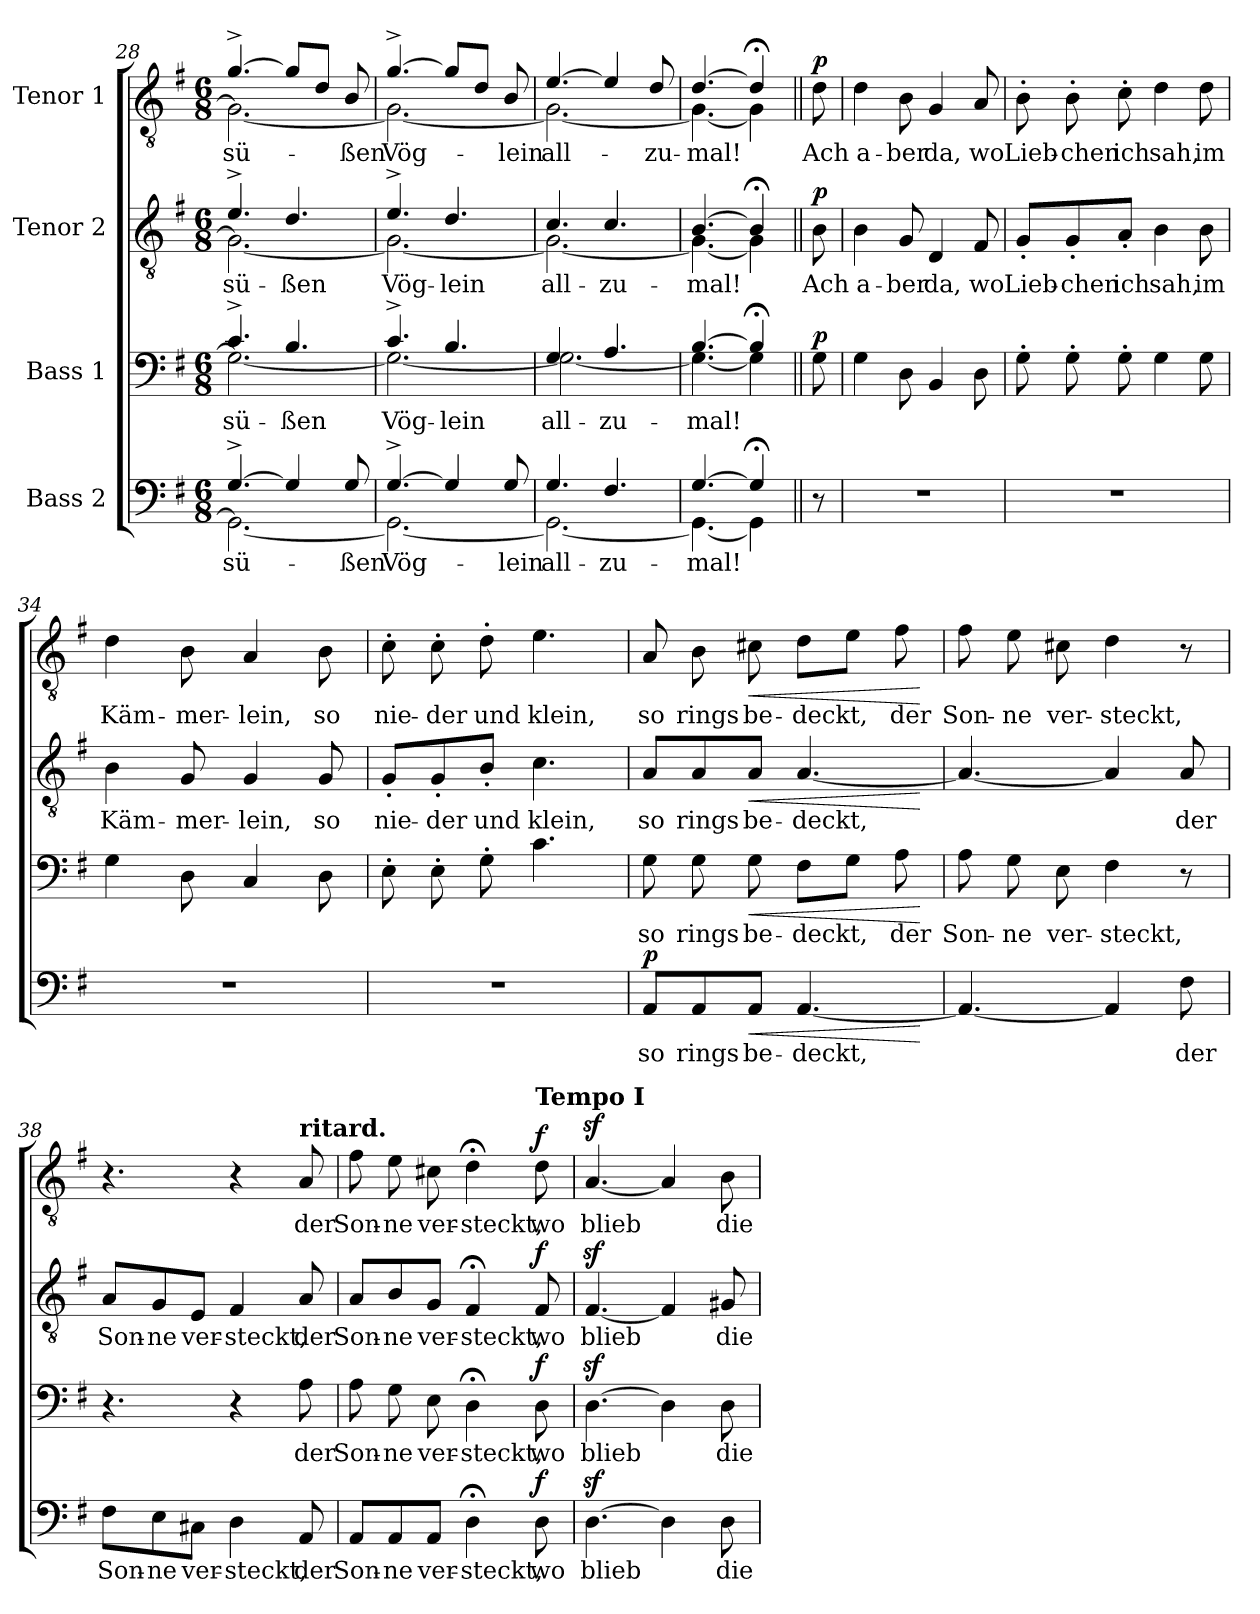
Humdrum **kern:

**kern	**text	**dynam	**kern	**text	**dynam	**kern	**text	**dynam	**kern	**text	**dynam
*part4	*part4	*part4	*part3	*part3	*part3	*part2	*part2	*part2	*part1	*part1	*part1
*staff4	*staff4	*staff4	*staff3	*staff3	*staff3	*staff2	*staff2	*staff2	*staff1	*staff1	*staff1
*I"Bass 2	*	*	*I"Bass 1	*	*	*I"Tenor 2	*	*	*I"Tenor 1	*	*
*clefF4	*	*	*clefF4	*	*	*clefGv2	*	*	*clefGv2	*	*
*k[f#]	*	*	*k[f#]	*	*	*k[f#]	*	*	*k[f#]	*	*
*M6/8	*	*	*M6/8	*	*	*M6/8	*	*	*M6/8	*	*
=28	=28	=28	=28	=28	=28	=28	=28	=28	=28	=28	=28
*^	*	*	*^	*	*	*^	*	*	*^	*	*
[4.G^/	2.GG\_	sü-	.	4.c^/	2.G\_	sü-	.	4.e^/	2.G\_	sü-	.	[4.g^/	2.G\_	sü-	.
4G/]	.	.	.	4.B/	.	-ßen	.	4.d/	.	-ßen	.	8g/L]	.	.	.
.	.	.	.	.	.	.	.	.	.	.	.	8d/J	.	.	.
8G/	.	-ßen	.	.	.	.	.	.	.	.	.	8B/	.	-ßen	.
=29	=29	=29	=29	=29	=29	=29	=29	=29	=29	=29	=29	=29	=29	=29	=29
[4.G^/	2.GG\_	Vög-	.	4.c^/	2.G\_	Vög-	.	4.e^/	2.G\_	Vög-	.	[4.g^/	2.G\_	Vög-	.
4G/]	.	.	.	4.B/	.	-lein	.	4.d/	.	-lein	.	8g/L]	.	.	.
.	.	.	.	.	.	.	.	.	.	.	.	8d/J	.	.	.
8G/	.	-lein	.	.	.	.	.	.	.	.	.	8B/	.	-lein	.
=30	=30	=30	=30	=30	=30	=30	=30	=30	=30	=30	=30	=30	=30	=30	=30
4.G/	2.GG\_	all-	.	4.G/	2.G\_	all-	.	4.c/	2.G\_	all-	.	[4.e/	2.G\_	all-	.
4.F#/	.	-zu-	.	4.A/	.	-zu-	.	4.c/	.	-zu-	.	4e/]	.	.	.
.	.	.	.	.	.	.	.	.	.	.	.	8d/	.	-zu-	.
=31	=31	=31	=31	=31	=31	=31	=31	=31	=31	=31	=31	=31	=31	=31	=31
[4.G/	4.GG\_	-mal!	.	[4.B/	4.G\_	-mal!	.	[4.B/	4.G\_	-mal!	.	[4.d/	4.G\_	-mal!	.
4G;/]	4GG\]	.	.	4B;/]	4G\]	.	.	4B;</]	4G\]	.	.	4d;</]	4G\]	.	.
!!LO:PB:g=z
=31X1||	=31X1||	=31X1||	=31X1||	=31X1||	=31X1||	=31X1||	=31X1||	=31X1||	=31X1||	=31X1||	=31X1||	=31X1||	=31X1||	=31X1||	=31X1||
!	!	!	!	!	!	!	!	!	!	!	!	!LO:TX:a:t=SOLO	!	!	!
!	!	!	!	!	!	!	!	!	!	!	!	!LO:TX:a:B:t=Un poco ritenuto	!	!	!
!	!	!	!	!	!	!	!LO:DY:a	!	!	!	!LO:DY:a	!	!	!	!LO:DY:a
*v	*v	*	*	*	*	*	*	*v	*v	*	*	*v	*v	*	*
*	*	*	*v	*v	*	*	*	*	*	*	*	*
8r	.	.	8G\	.	p	8B\	Ach	p	8d\	Ach	p
=32	=32	=32	=32	=32	=32	=32	=32	=32	=32	=32	=32
2.r	.	.	4G\	.	.	4B\	a-	.	4d\	a-	.
.	.	.	8D\	.	.	8G/	-ber	.	8B\	-ber	.
.	.	.	4BB/	.	.	4D/	da,	.	4G/	da,	.
.	.	.	8D\	.	.	8F#/	wo	.	8A/	wo	.
=33	=33	=33	=33	=33	=33	=33	=33	=33	=33	=33	=33
2.r	.	.	8G'\	.	.	8G'/L	Lieb-	.	8B'\	Lieb-	.
.	.	.	8G'\	.	.	8G'/	-chen	.	8B'\	-chen	.
.	.	.	8G'\	.	.	8A'/J	ich	.	8c'\	ich	.
.	.	.	4G\	.	.	4B\	sah,	.	4d\	sah,	.
.	.	.	8G\	.	.	8B\	im	.	8d\	im	.
=34	=34	=34	=34	=34	=34	=34	=34	=34	=34	=34	=34
2.r	.	.	4G\	.	.	4B\	Käm-	.	4d\	Käm-	.
.	.	.	8D\	.	.	8G/	-mer-	.	8B\	-mer-	.
.	.	.	4C/	.	.	4G/	-lein,	.	4A/	-lein,	.
.	.	.	8D\	.	.	8G/	so	.	8B\	so	.
=35	=35	=35	=35	=35	=35	=35	=35	=35	=35	=35	=35
2.r	.	.	8E'\	.	.	8G'/L	nie-	.	8c'\	nie-	.
.	.	.	8E'\	.	.	8G'/	-der	.	8c'\	-der	.
.	.	.	8G'\	.	.	8B'/J	und	.	8d'\	und	.
.	.	.	4.c\	.	.	4.c\	klein,	.	4.e\	klein,	.
!!LO:LB:g=z
=36	=36	=36	=36	=36	=36	=36	=36	=36	=36	=36	=36
!	!	!LO:DY:a	!	!	!	!	!	!	!	!	!
8AA/L	so	p	8G\	so	.	8A/L	so	.	8A/	so	.
8AA/	rings	.	8G\	rings	.	8A/	rings	.	8B\	rings	.
!	!	!LO:HP:b	!	!	!LO:HP:b	!	!	!LO:HP:b	!	!	!LO:HP:b
8AA/J	be-	<	8G\	be-	<	8A/J	be-	<	8c#X\	be-	<
[4.AA/	-deckt,	.	8F#\L	-deckt,	.	[4.A/	-deckt,	.	8d\L	-deckt,	.
.	.	.	8G\J	.	.	.	.	.	8e\J	.	.
.	.	.	8A\	der	.	.	.	.	8f#\	der	.
.	.	[	.	.	[	.	.	[	.	.	[
=37	=37	=37	=37	=37	=37	=37	=37	=37	=37	=37	=37
4.AA/_	.	.	8A\	Son-	.	4.A/_	.	.	8f#\	Son-	.
.	.	.	8G\	-ne	.	.	.	.	8e\	-ne	.
.	.	.	8E\	ver-	.	.	.	.	8c#X\	ver-	.
4AA/]	.	.	4F#\	-steckt,	.	4A/]	.	.	4d\	-steckt,	.
8F#\	der	.	8r	.	.	8A/	der	.	8r	.	.
=38	=38	=38	=38	=38	=38	=38	=38	=38	=38	=38	=38
8F#\L	Son-	.	4.r	.	.	8A/L	Son-	.	4.r	.	.
8E\	-ne	.	.	.	.	8G/	-ne	.	.	.	.
8C#X\J	ver-	.	.	.	.	8E/J	ver-	.	.	.	.
4D\	-steckt,	.	4r	.	.	4F#/	-steckt,	.	4r	.	.
!	!	!	!	!	!	!	!	!	!LO:TX:a:B:t=ritard.	!	!
8AA/	der	.	8A\	der	.	8A/	der	.	8A/	der	.
=39	=39	=39	=39	=39	=39	=39	=39	=39	=39	=39	=39
8AA/L	Son-	.	8A\	Son-	.	8A/L	Son-	.	8f#\	Son-	.
8AA/	-ne	.	8G\	-ne	.	8B/	-ne	.	8e\	-ne	.
8AA/J	ver-	.	8E\	ver-	.	8G/J	ver-	.	8c#X\	ver-	.
4D;<\	-steckt,	.	4D;<\	-steckt,	.	4F#;</	-steckt,	.	4d;<\	-steckt,	.
!	!	!	!	!	!	!	!	!	!LO:TX:a:B:t=Tempo I	!	!
!	!	!LO:DY:a	!	!	!LO:DY:a	!	!	!LO:DY:a	!	!	!LO:DY:a
8D\	wo	f	8D\	wo	f	8F#/	wo	f	8d\	wo	f
=40	=40	=40	=40	=40	=40	=40	=40	=40	=40	=40	=40
[4.Dz>\	blieb	.	[4.Dz>\	blieb	.	[4.F#z>/	blieb	.	[4.Az>/	blieb	.
4D\]	.	.	4D\]	.	.	4F#/]	.	.	4A/]	.	.
8D\	die	.	8D\	die	.	8G#X/	die	.	8B\	die	.
=	=	=	=	=	=	=	=	=	=	=	=
*-	*-	*-	*-	*-	*-	*-	*-	*-	*-	*-	*-
